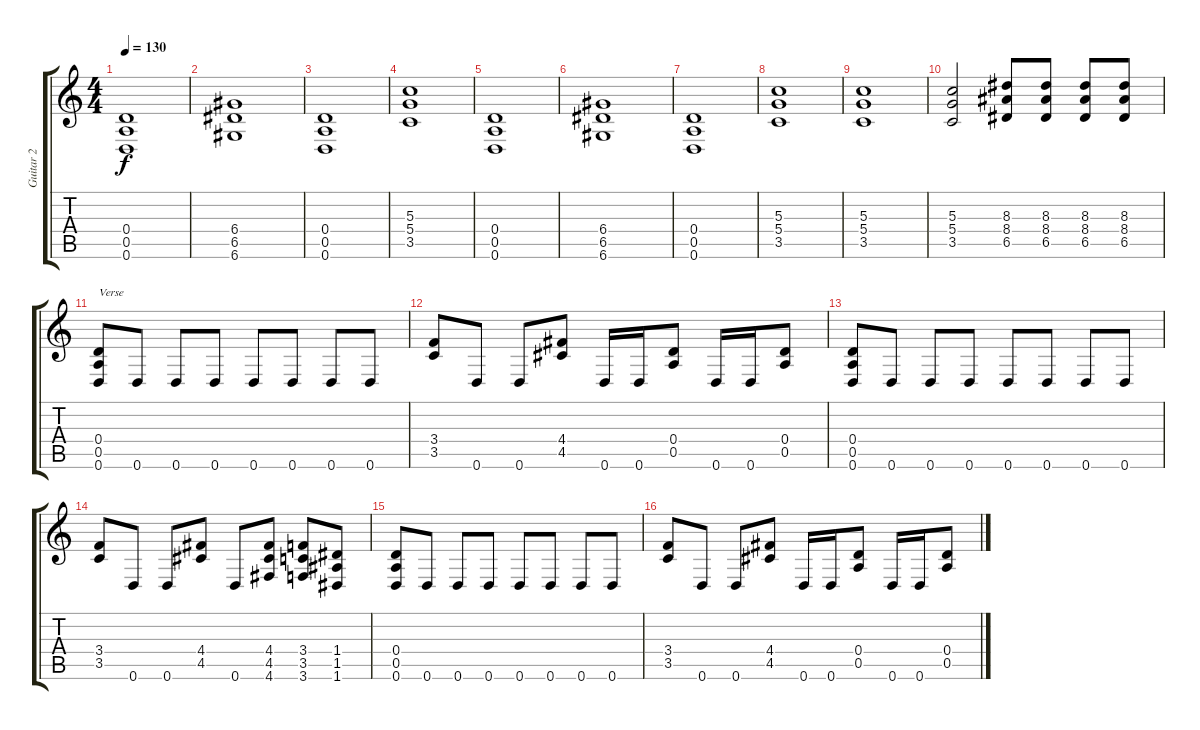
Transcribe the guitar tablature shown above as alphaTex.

\track ("Guitar 2" "Guitar 2") {instrument distortionguitar}
\staff {score tabs}
\tuning (E4 B3 G3 D3 A2 D2) {hide}
\ts (4 4)
\tempo 130
\clef g2
\ks c
(0.4 0.5 0.6).1{dy f instrument distortionguitar} |
(6.4 6.5 6.6).1 |
(0.4 0.5 0.6).1 |
(5.3 5.4 3.5).1 |
(0.4 0.5 0.6).1 |
(6.4 6.5 6.6).1 |
(0.4 0.5 0.6).1 |
(5.3 5.4 3.5).1 |
(5.3 5.4 3.5).1 |
(5.3 5.4 3.5).2 (8.3 8.4 6.5).8 (8.3 8.4 6.5).8 (8.3 8.4 6.5).8 (8.3 8.4 6.5).8 |
(0.4 0.5 0.6).8{txt "Verse"} 0.6.8 0.6.8 0.6.8 0.6.8 0.6.8 0.6.8 0.6.8 |
(3.4 3.5).8 0.6.8 0.6.8 (4.4 4.5).8 0.6.16 0.6.16 (0.4 0.5).8 0.6.16 0.6.16 (0.4 0.5).8 |
(0.4 0.5 0.6).8 0.6.8 0.6.8 0.6.8 0.6.8 0.6.8 0.6.8 0.6.8 |
(3.4 3.5).8 0.6.8 0.6.8 (4.4 4.5).8 0.6.8 (4.4 4.5 4.6).8 (3.4 3.5 3.6).8 (1.4 1.5 1.6).8 |
(0.4 0.5 0.6).8{txt " "} 0.6.8 0.6.8 0.6.8 0.6.8 0.6.8 0.6.8 0.6.8 |
(3.4 3.5).8 0.6.8 0.6.8 (4.4 4.5).8 0.6.16 0.6.16 (0.4 0.5).8 0.6.16 0.6.16 (0.4 0.5).8
